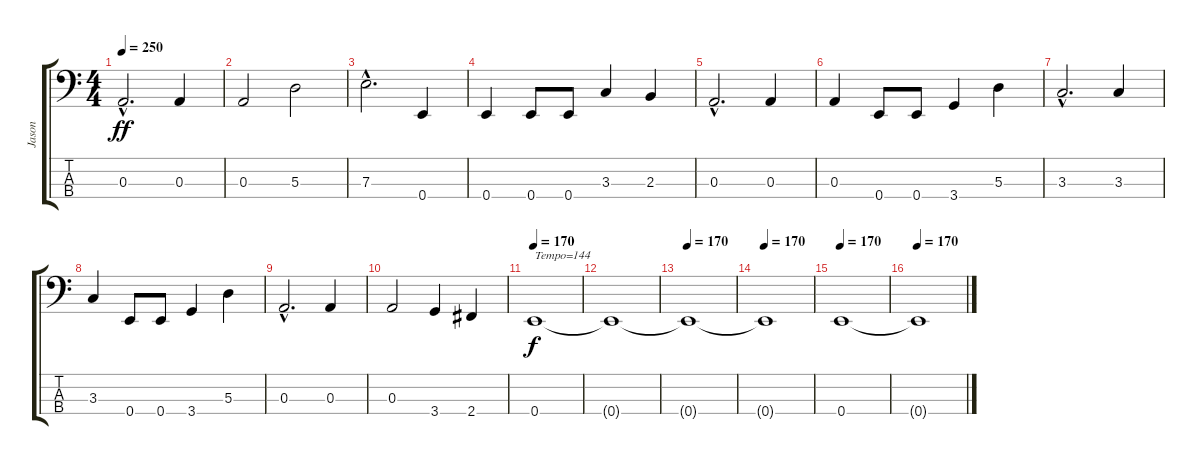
\track ("Jason" "Jason") {instrument electricbasspick}
\staff {score tabs}
\tuning (G2 D2 A1 E1) {hide}
\ts (4 4)
\tempo 250
\clef f4
\ks c
0.3{hac}.2{d dy ff} 0.3.4 |
0.3.2 5.3.2 |
7.3{hac}.2{d} 0.4.4 |
0.4.4 0.4.8 0.4.8 3.3.4 2.3.4 |
0.3{hac}.2{d} 0.3.4 |
0.3.4 0.4.8 0.4.8 3.4.4 5.3.4 |
3.3{hac}.2{d} 3.3.4 |
3.3.4 0.4.8 0.4.8 3.4.4 5.3.4 |
0.3{hac}.2{d} 0.3.4 |
0.3.2 3.4.4 2.4.4 |
\tempo 170
0.4.1{txt "Tempo=144" dy f} |
0.4{t}.1 |
\tempo 170
0.4{t}.1 |
\tempo 170
0.4{t}.1 |
\tempo 170
0.4.1 |
\tempo 170
0.4{t}.1
